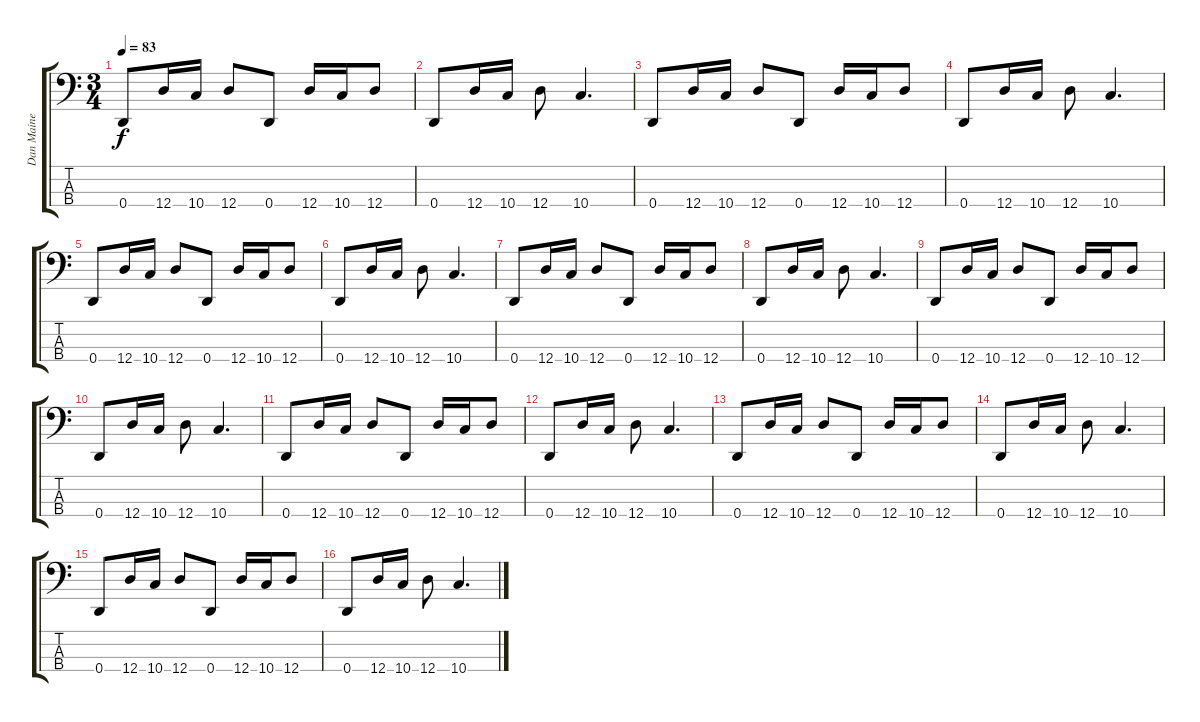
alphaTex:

\track ("Dan Maine" "Dan Maine") {instrument electricbassfinger}
\staff {score tabs}
\tuning (G2 D2 A1 D1) {hide}
\ts (3 4)
\tempo 83
\clef f4
\ks c
0.4.8{dy f} 12.4.16 10.4.16 12.4.8 0.4.8 12.4.16 10.4.16 12.4.8 |
0.4.8 12.4.16 10.4.16 12.4.8 10.4.4{d} |
0.4.8 12.4.16 10.4.16 12.4.8 0.4.8 12.4.16 10.4.16 12.4.8 |
0.4.8 12.4.16 10.4.16 12.4.8 10.4.4{d} |
0.4.8 12.4.16 10.4.16 12.4.8 0.4.8 12.4.16 10.4.16 12.4.8 |
0.4.8 12.4.16 10.4.16 12.4.8 10.4.4{d} |
0.4.8 12.4.16 10.4.16 12.4.8 0.4.8 12.4.16 10.4.16 12.4.8 |
0.4.8 12.4.16 10.4.16 12.4.8 10.4.4{d} |
0.4.8 12.4.16 10.4.16 12.4.8 0.4.8 12.4.16 10.4.16 12.4.8 |
0.4.8 12.4.16 10.4.16 12.4.8 10.4.4{d} |
0.4.8 12.4.16 10.4.16 12.4.8 0.4.8 12.4.16 10.4.16 12.4.8 |
0.4.8 12.4.16 10.4.16 12.4.8 10.4.4{d} |
0.4.8 12.4.16 10.4.16 12.4.8 0.4.8 12.4.16 10.4.16 12.4.8 |
0.4.8 12.4.16 10.4.16 12.4.8 10.4.4{d} |
0.4.8 12.4.16 10.4.16 12.4.8 0.4.8 12.4.16 10.4.16 12.4.8 |
0.4.8 12.4.16 10.4.16 12.4.8 10.4.4{d}
